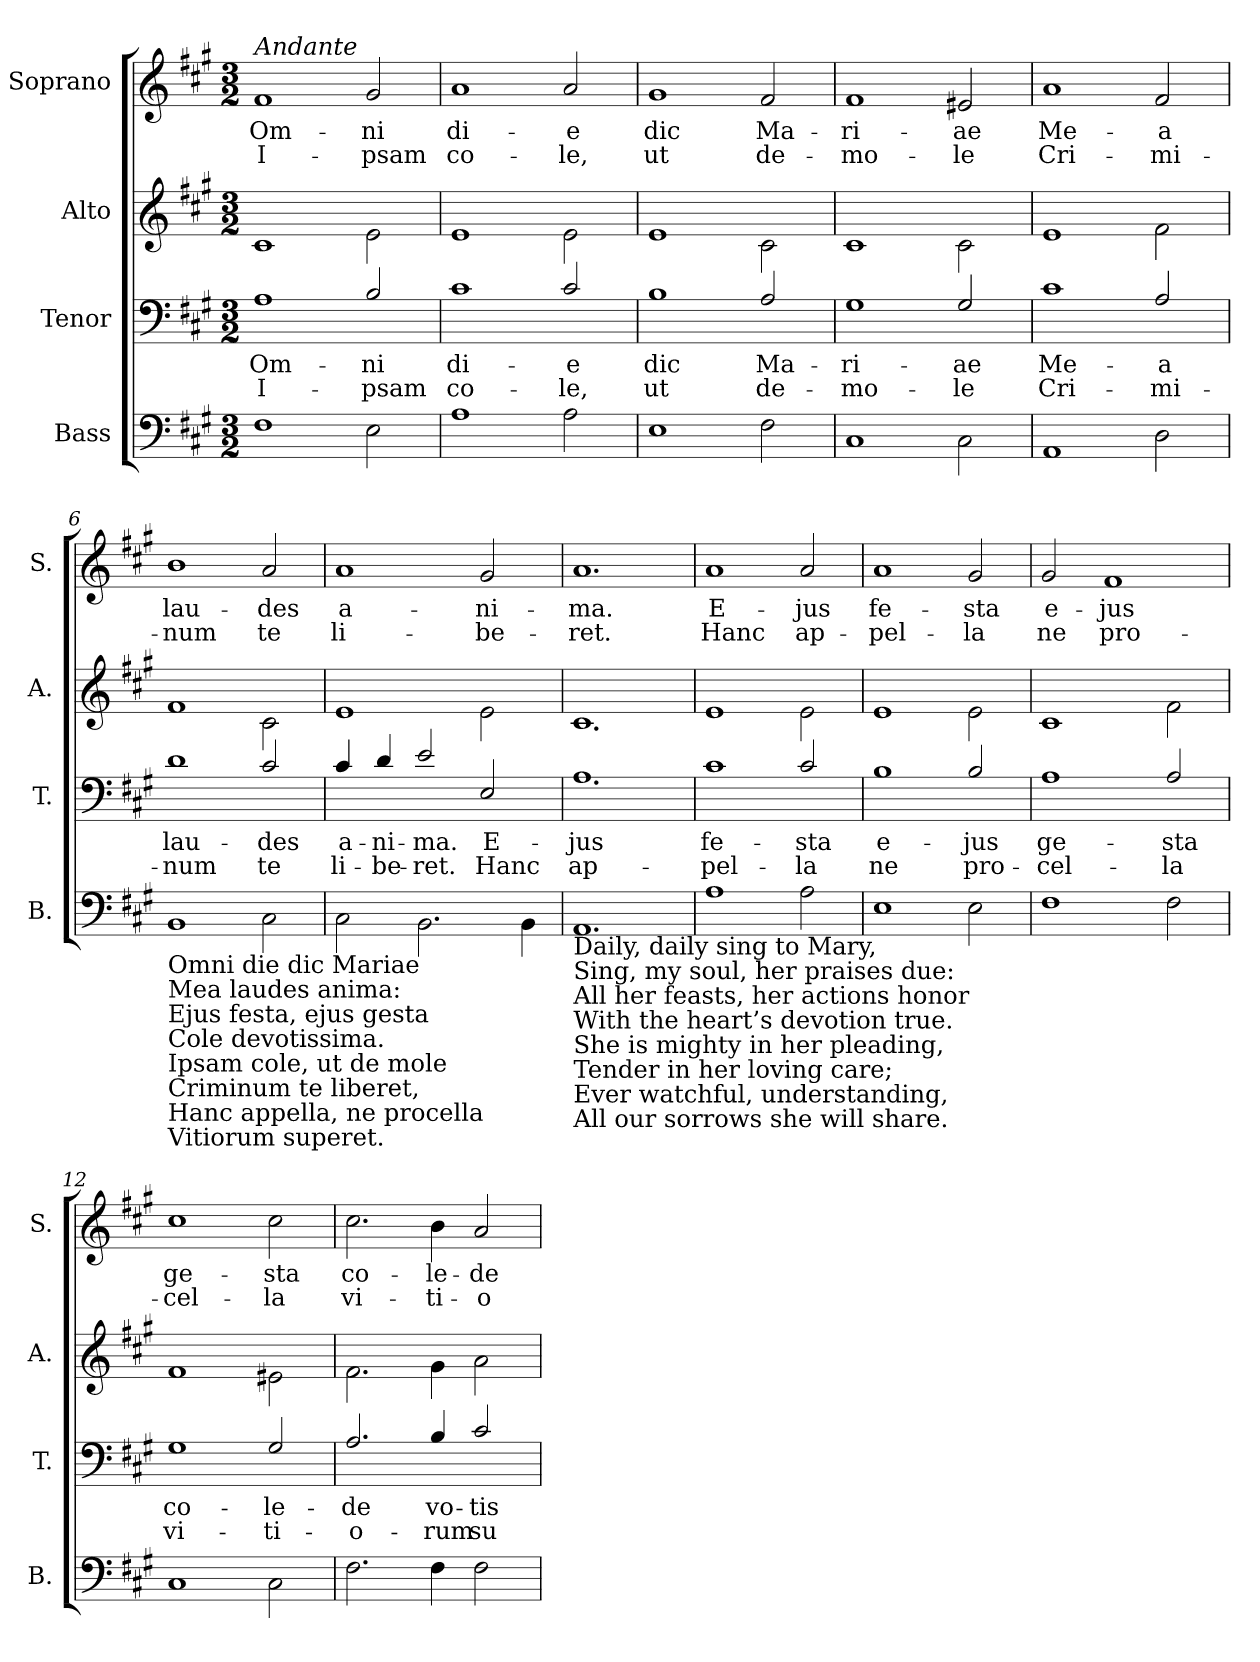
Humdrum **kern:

**kern	**kern	**text	**text	**kern	**kern	**text	**text
*part4	*part3	*part3	*part3	*part2	*part1	*part1	*part1
*staff4	*staff3	*staff3	*staff3	*staff2	*staff1	*staff1	*staff1
*I"Bass	*I"Tenor	*	*	*I"Alto	*I"Soprano	*	*
*I'B.	*I'T.	*	*	*I'A.	*I'S.	*	*
*clefF4	*clefF4	*	*	*clefG2	*clefG2	*	*
*k[f#c#g#]	*k[f#c#g#]	*	*	*k[f#c#g#]	*k[f#c#g#]	*	*
*M3/2	*M3/2	*	*	*M3/2	*M3/2	*	*
*MM240	*MM240	*	*	*MM240	*MM240	*	*
=1	=1	=1	=1	=1	=1	=1	=1
*^	*^	*	*	*	*	*	*
!	!	!	!	!	!	!	!LO:TX:a:i:t=Andante	!	!
!	!	!	!	!LO:LY:b	!LO:LY:b	!	!	!LO:LY:b	!LO:LY:b
*	*	*	*	*	*	*^	*	*	*
1ryy	1F#	1ryy	1A	Om-	I-	1ryy	1c#	1f#	Om-	I-
!	!	!	!	!LO:LY:b	!LO:LY:b	!	!	!	!LO:LY:b	!LO:LY:b
2ryy	2E\	2ryy	2B/	-ni	-psam	2ryy	2e\	2g#/	-ni	-psam
=2	=2	=2	=2	=2	=2	=2	=2	=2	=2	=2
!	!	!	!	!LO:LY:b	!LO:LY:b	!	!	!	!LO:LY:b	!LO:LY:b
1ryy	1A	1ryy	1c#	di-	co-	1ryy	1e	1a	di-	co-
!	!	!	!	!LO:LY:b	!LO:LY:b	!	!	!	!LO:LY:b	!LO:LY:b
2ryy	2A\	2ryy	2c#/	-e	-le,	2ryy	2e\	2a/	-e	-le,
=3	=3	=3	=3	=3	=3	=3	=3	=3	=3	=3
!	!	!	!	!LO:LY:b	!LO:LY:b	!	!	!	!LO:LY:b	!LO:LY:b
1ryy	1E	1ryy	1B	dic	ut	1ryy	1e	1g#	dic	ut
!	!	!	!	!LO:LY:b	!LO:LY:b	!	!	!	!LO:LY:b	!LO:LY:b
2ryy	2F#\	2ryy	2A/	Ma-	de-	2ryy	2c#\	2f#/	Ma-	de-
=4	=4	=4	=4	=4	=4	=4	=4	=4	=4	=4
!	!	!	!	!LO:LY:b	!LO:LY:b	!	!	!	!LO:LY:b	!LO:LY:b
1ryy	1C#	1ryy	1G#	-ri-	-mo-	1ryy	1c#	1f#	-ri-	-mo-
!	!	!	!	!LO:LY:b	!LO:LY:b	!	!	!	!LO:LY:b	!LO:LY:b
2ryy	2C#\	2ryy	2G#/	-ae	-le	2ryy	2c#\	2e#X/	-ae	-le
=5	=5	=5	=5	=5	=5	=5	=5	=5	=5	=5
!	!	!	!	!LO:LY:b	!LO:LY:b	!	!	!	!LO:LY:b	!LO:LY:b
1ryy	1AA	1ryy	1c#	Me-	Cri-	1ryy	1e	1a	Me-	Cri-
!	!	!	!	!LO:LY:b	!LO:LY:b	!	!	!	!LO:LY:b	!LO:LY:b
2ryy	2D\	2ryy	2A/	-a	-mi-	2ryy	2f#\	2f#/	-a	-mi-
!!LO:LB:g=z
=6	=6	=6	=6	=6	=6	=6	=6	=6	=6	=6
!LO:TX:b:t=Omni die dic Mariae	!	!	!	!	!	!	!	!	!	!
!LO:TX:b:t=Mea laudes anima&colon;	!	!	!	!	!	!	!	!	!	!
!LO:TX:b:t=Ejus festa, ejus gesta	!	!	!	!	!	!	!	!	!	!
!LO:TX:b:t=Cole devotissima.	!	!	!	!	!	!	!	!	!	!
!LO:TX:b:t=Ipsam cole, ut de mole	!	!	!	!	!	!	!	!	!	!
!LO:TX:b:t=Criminum te liberet,	!	!	!	!	!	!	!	!	!	!
!LO:TX:b:t=Hanc appella, ne procella	!	!	!	!	!	!	!	!	!	!
!LO:TX:b:t=Vitiorum superet.	!	!	!	!	!	!	!	!	!	!
!	!	!	!	!LO:LY:b	!LO:LY:b	!	!	!	!LO:LY:b	!LO:LY:b
1ryy	1BB	1ryy	1d	lau-	-num	1ryy	1f#	1b	lau-	-num
!	!	!	!	!LO:LY:b	!LO:LY:b	!	!	!	!LO:LY:b	!LO:LY:b
2ryy	2C#\	2ryy	2c#/	-des	te	2ryy	2c#\	2a/	-des	te
=7	=7	=7	=7	=7	=7	=7	=7	=7	=7	=7
!	!	!	!	!LO:LY:b	!LO:LY:b	!	!	!	!LO:LY:b	!LO:LY:b
2ryy	2C#\	4ryy	4c#/	a-	li-	1ryy	1e	1a	a-	li-
!	!	!	!	!LO:LY:b	!LO:LY:b	!	!	!	!	!
.	.	4ryy	4d/	-ni-	-be-	.	.	.	.	.
!	!	!	!	!LO:LY:b	!LO:LY:b	!	!	!	!	!
2.ryy	2.BB\	2ryy	2e/	-ma.	-ret.	.	.	.	.	.
!	!	!	!	!LO:LY:b	!LO:LY:b	!	!	!	!LO:LY:b	!LO:LY:b
.	.	2ryy	2E/	E-	Hanc	2ryy	2e\	2g#/	-ni-	-be-
4ryy	4BB\	.	.	.	.	.	.	.	.	.
=8	=8	=8	=8	=8	=8	=8	=8	=8	=8	=8
!LO:TX:b:t=Daily, daily sing to Mary,	!	!	!	!	!	!	!	!	!	!
!LO:TX:b:t=Sing, my soul, her praises due&colon;	!	!	!	!	!	!	!	!	!	!
!LO:TX:b:t=All her feasts, her actions honor	!	!	!	!	!	!	!	!	!	!
!LO:TX:b:t=With the heart’s devotion true.	!	!	!	!	!	!	!	!	!	!
!LO:TX:b:t=She is mighty in her pleading,	!	!	!	!	!	!	!	!	!	!
!LO:TX:b:t=Tender in her loving care;	!	!	!	!	!	!	!	!	!	!
!LO:TX:b:t=Ever watchful, understanding,	!	!	!	!	!	!	!	!	!	!
!LO:TX:b:t=All our sorrows she will share.	!	!	!	!	!	!	!	!	!	!
!	!	!	!	!LO:LY:b	!LO:LY:b	!	!	!	!LO:LY:b	!LO:LY:b
1.ryy	1.AA	1.ryy	1.A	-jus	ap-	1.ryy	1.c#	1.a	-ma.	-ret.
=9	=9	=9	=9	=9	=9	=9	=9	=9	=9	=9
!	!	!	!	!LO:LY:b	!LO:LY:b	!	!	!	!LO:LY:b	!LO:LY:b
1ryy	1A	1ryy	1c#	fe-	-pel-	1ryy	1e	1a	E-	Hanc
!	!	!	!	!LO:LY:b	!LO:LY:b	!	!	!	!LO:LY:b	!LO:LY:b
2ryy	2A\	2ryy	2c#/	-sta	-la	2ryy	2e\	2a/	-jus	ap-
=10	=10	=10	=10	=10	=10	=10	=10	=10	=10	=10
!	!	!	!	!LO:LY:b	!LO:LY:b	!	!	!	!LO:LY:b	!LO:LY:b
1ryy	1E	1ryy	1B	e-	ne	1ryy	1e	1a	fe-	-pel-
!	!	!	!	!LO:LY:b	!LO:LY:b	!	!	!	!LO:LY:b	!LO:LY:b
2ryy	2E\	2ryy	2B/	-jus	pro-	2ryy	2e\	2g#/	-sta	-la
!!LO:PB:g=z
=11	=11	=11	=11	=11	=11	=11	=11	=11	=11	=11
!	!	!	!	!LO:LY:b	!LO:LY:b	!	!	!	!LO:LY:b	!LO:LY:b
1ryy	1F#	1ryy	1A	ge-	-cel-	2ryy	1c#	2g#/	e-	ne
!	!	!	!	!	!	!	!	!	!LO:LY:b	!LO:LY:b
.	.	.	.	.	.	1ryy	.	1f#	-jus	pro-
!	!	!	!	!LO:LY:b	!LO:LY:b	!	!	!	!	!
2ryy	2F#\	2ryy	2A/	-sta	-la	.	2f#\	.	.	.
=12	=12	=12	=12	=12	=12	=12	=12	=12	=12	=12
!	!	!	!	!LO:LY:b	!LO:LY:b	!	!	!	!LO:LY:b	!LO:LY:b
1ryy	1C#	1ryy	1G#	co-	vi-	1ryy	1f#	1cc#	ge-	-cel-
!	!	!	!	!LO:LY:b	!LO:LY:b	!	!	!	!LO:LY:b	!LO:LY:b
2ryy	2C#\	2ryy	2G#/	-le-	-ti-	2ryy	2e#X\	2cc#\	-sta	-la
=13	=13	=13	=13	=13	=13	=13	=13	=13	=13	=13
!	!	!	!	!LO:LY:b	!LO:LY:b	!	!	!	!LO:LY:b	!LO:LY:b
2.ryy	2.F#\	2.ryy	2.A/	-de	-o-	2.ryy	2.f#\	2.cc#\	co-	vi-
!	!	!	!	!LO:LY:b	!LO:LY:b	!	!	!	!LO:LY:b	!LO:LY:b
4ryy	4F#\	4ryy	4B/	vo-	-rum	4ryy	4g#\	4b\	-le-	-ti-
!	!	!	!	!LO:LY:b	!LO:LY:b	!	!	!	!LO:LY:b	!LO:LY:b
2ryy	2F#\	2ryy	2c#/	-tis-	su-	2ryy	2a\	2a/	-de	-o-
*v	*v	*	*	*	*	*v	*v	*	*	*
*	*v	*v	*	*	*	*	*	*
=	=	=	=	=	=	=	=
*-	*-	*-	*-	*-	*-	*-	*-
